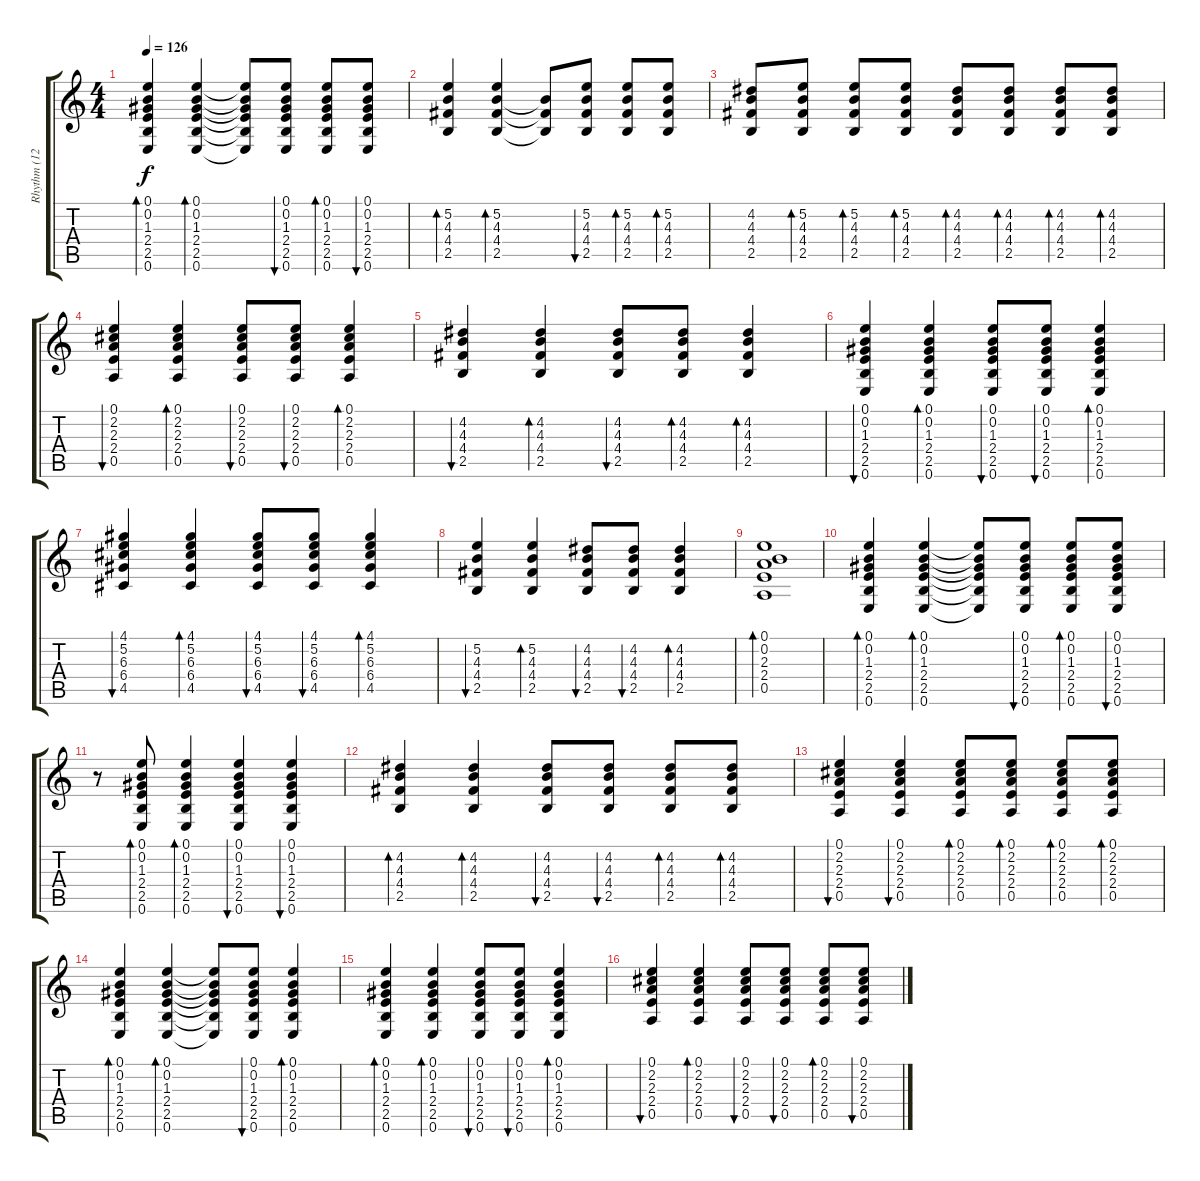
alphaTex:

\track ("Rhythm (12-str. acous.)" "Rhythm (12") {instrument acousticguitarsteel}
\staff {score tabs}
\tuning (E4 B3 G3 D3 A2 E2) {hide}
\ts (4 4)
\tempo 126
\clef g2
\ks c
(0.1 0.2 1.3 2.4 2.5 0.6).4{bd 30 dy f} (0.1 0.2 1.3 2.4 2.5 0.6).4{bd 30} (0.1{t} 0.2{t} 1.3{t} 2.4{t} 2.5{t} 0.6{t}).8 (0.1 0.2 1.3 2.4 2.5 0.6).8{bu 30} (0.1 0.2 1.3 2.4 2.5 0.6).8{bd 30} (0.1 0.2 1.3 2.4 2.5 0.6).8{bu 30} |
(5.2 4.3 4.4 2.5).4{bd 30} (5.2 4.3 4.4 2.5).4{bd 30} (4.3{t} 4.4{t} 2.5{t}).8 (5.2 4.3 4.4 2.5).8{bu 30} (5.2 4.3 4.4 2.5).8{bd 30} (5.2 4.3 4.4 2.5).8{bd 30} |
(4.2 4.3 4.4 2.5).8 (5.2 4.3 4.4 2.5).8{bd 30} (5.2 4.3 4.4 2.5).8{bd 30} (5.2 4.3 4.4 2.5).8{bd 30} (4.2 4.3 4.4 2.5).8{bd 30} (4.2 4.3 4.4 2.5).8{bd 30} (4.2 4.3 4.4 2.5).8{bd 30} (4.2 4.3 4.4 2.5).8{bd 30} |
(0.1 2.2 2.3 2.4 0.5).4{bu 30} (0.1 2.2 2.3 2.4 0.5).4{bd 60} (0.1 2.2 2.3 2.4 0.5).8{bu 30} (0.1 2.2 2.3 2.4 0.5).8{bu 30} (0.1 2.2 2.3 2.4 0.5).4{bd 30} |
(4.2 4.3 4.4 2.5).4{bu 30} (4.2 4.3 4.4 2.5).4{bd 60} (4.2 4.3 4.4 2.5).8{bu 30} (4.2 4.3 4.4 2.5).8{bd 30} (4.2 4.3 4.4 2.5).4{bd 60} |
(0.1 0.2 1.3 2.4 2.5 0.6).4{bu 30} (0.1 0.2 1.3 2.4 2.5 0.6).4{bd 60} (0.1 0.2 1.3 2.4 2.5 0.6).8{bu 30} (0.1 0.2 1.3 2.4 2.5 0.6).8{bu 30} (0.1 0.2 1.3 2.4 2.5 0.6).4{bd 60} |
(4.1 5.2 6.3 6.4 4.5).4{bu 30} (4.1 5.2 6.3 6.4 4.5).4{bd 60} (4.1 5.2 6.3 6.4 4.5).8{bu 30} (4.1 5.2 6.3 6.4 4.5).8{bu 30} (4.1 5.2 6.3 6.4 4.5).4{bd 60} |
(5.2 4.3 4.4 2.5).4{bu 30} (5.2 4.3 4.4 2.5).4{bd 60} (4.2 4.3 4.4 2.5).8{bu 30} (4.2 4.3 4.4 2.5).8{bu 30} (4.2 4.3 4.4 2.5).4{bd 30} |
(0.1 0.2 2.3 2.4 0.5).1{bd 120} |
(0.1 0.2 1.3 2.4 2.5 0.6).4{bd 30} (0.1 0.2 1.3 2.4 2.5 0.6).4{bd 30} (0.1{t} 0.2{t} 1.3{t} 2.4{t} 2.5{t} 0.6{t}).8 (0.1 0.2 1.3 2.4 2.5 0.6).8{bu 30} (0.1 0.2 1.3 2.4 2.5 0.6).8{bd 30} (0.1 0.2 1.3 2.4 2.5 0.6).8{bu 30} |
r.8 (0.1 0.2 1.3 2.4 2.5 0.6).8{bd 30} (0.1 0.2 1.3 2.4 2.5 0.6).4{bd 60} (0.1 0.2 1.3 2.4 2.5 0.6).4{bu 30} (0.1 0.2 1.3 2.4 2.5 0.6).4{bu 30} |
(4.2 4.3 4.4 2.5).4{bd 30} (4.2 4.3 4.4 2.5).4{bd 30} (4.2 4.3 4.4 2.5).8{bu 30} (4.2 4.3 4.4 2.5).8{bu 30} (4.2 4.3 4.4 2.5).8{bd 30} (4.2 4.3 4.4 2.5).8{bd 30} |
(0.1 2.2 2.3 2.4 0.5).4{bu 30} (0.1 2.2 2.3 2.4 0.5).4{bu 30} (0.1 2.2 2.3 2.4 0.5).8{bd 30} (0.1 2.2 2.3 2.4 0.5).8{bd 30} (0.1 2.2 2.3 2.4 0.5).8{bd 30} (0.1 2.2 2.3 2.4 0.5).8{bd 30} |
(0.1 0.2 1.3 2.4 2.5 0.6).4{bd 30} (0.1 0.2 1.3 2.4 2.5 0.6).4{bd 30} (0.1{t} 0.2{t} 1.3{t} 2.4{t} 2.5{t} 0.6{t}).8 (0.1 0.2 1.3 2.4 2.5 0.6).8{bu 30} (0.1 0.2 1.3 2.4 2.5 0.6).4{bd 30} |
(0.1 0.2 1.3 2.4 2.5 0.6).4{bd 30} (0.1 0.2 1.3 2.4 2.5 0.6).4{bd 30} (0.1 0.2 1.3 2.4 2.5 0.6).8{bu 30} (0.1 0.2 1.3 2.4 2.5 0.6).8{bu 30} (0.1 0.2 1.3 2.4 2.5 0.6).4{bd 30} |
(0.1 2.2 2.3 2.4 0.5).4{bu 30} (0.1 2.2 2.3 2.4 0.5).4{bd 60} (0.1 2.2 2.3 2.4 0.5).8{bu 30} (0.1 2.2 2.3 2.4 0.5).8{bu 30} (0.1 2.2 2.3 2.4 0.5).8{bd 30} (0.1 2.2 2.3 2.4 0.5).8{bu 30}
